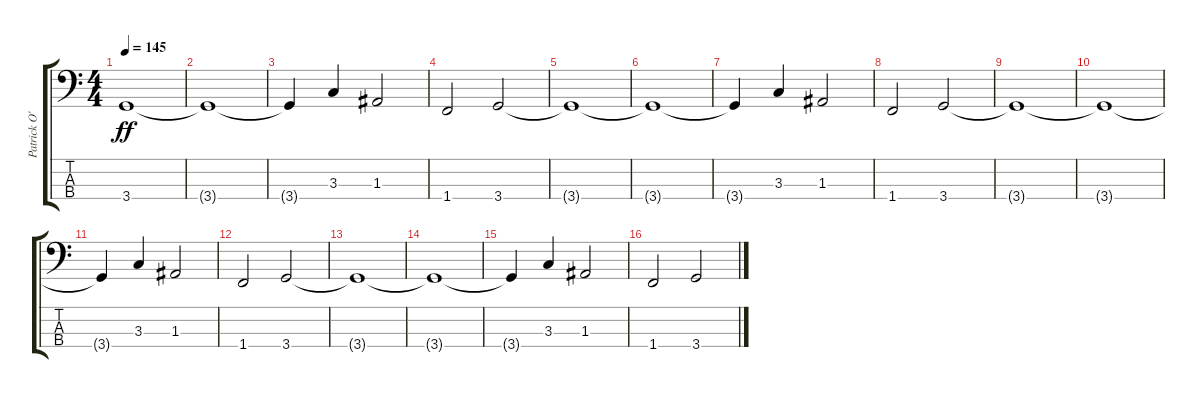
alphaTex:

\track ("Patrick O'Hearn" "Patrick O'") {instrument electricbassfinger}
\staff {score tabs}
\tuning (G2 D2 A1 E1) {hide}
\ts (4 4)
\tempo 145
\clef f4
\ks c
3.4{t}.1{dy ff} |
3.4{t}.1 |
3.4{t}.4 3.3.4 1.3.2 |
1.4.2 3.4.2 |
3.4{t}.1 |
3.4{t}.1 |
3.4{t}.4 3.3.4 1.3.2 |
1.4.2 3.4.2 |
3.4{t}.1 |
3.4{t}.1 |
3.4{t}.4 3.3.4 1.3.2 |
1.4.2 3.4.2 |
3.4{t}.1 |
3.4{t}.1 |
3.4{t}.4 3.3.4 1.3.2 |
1.4.2 3.4.2
